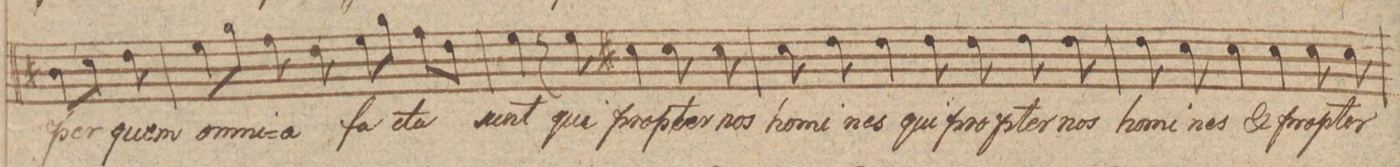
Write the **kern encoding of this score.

**kern	**text	**dynam
*I"Tenore	*	*
*clefC4	*	*
*k[c#f#d#g#]	*	*
*met(c)	*	*
*M4/4	*	*
8A#X\L	per	.
8B\J	.	.
8c#\	quem	.
=18	=18	=18
8d#\L	om-	.
8f#\J	.	.
8e\	-ni-	.
8c#\	-a	.
8d#\L	fa-	.
8f#\J	.	.
8e\L	-cta	.
8c#\J	.	.
=19	=19	=19
4d#\	sunt	.
8r	.	.
8d#\	-qui	.
4B#X\	prop-	.
8B#\	-ter	.
8B#\	nos	.
=20	=20	=20
8B\	ho-	.
8c#\	-mi-	.
4c#\	-nes	.
8c#\	qui	.
8c#\	prop-	.
8c#\	-ter	.
8c#\	nos	.
=21	=21	=21
8c#\	ho-	.
8B\	-mi-	.
4B\	-nes	.
4B\	&	.
8B\	prop-	.
8B\	-ter	.
=22	=22	=22
*-	*-	*-
